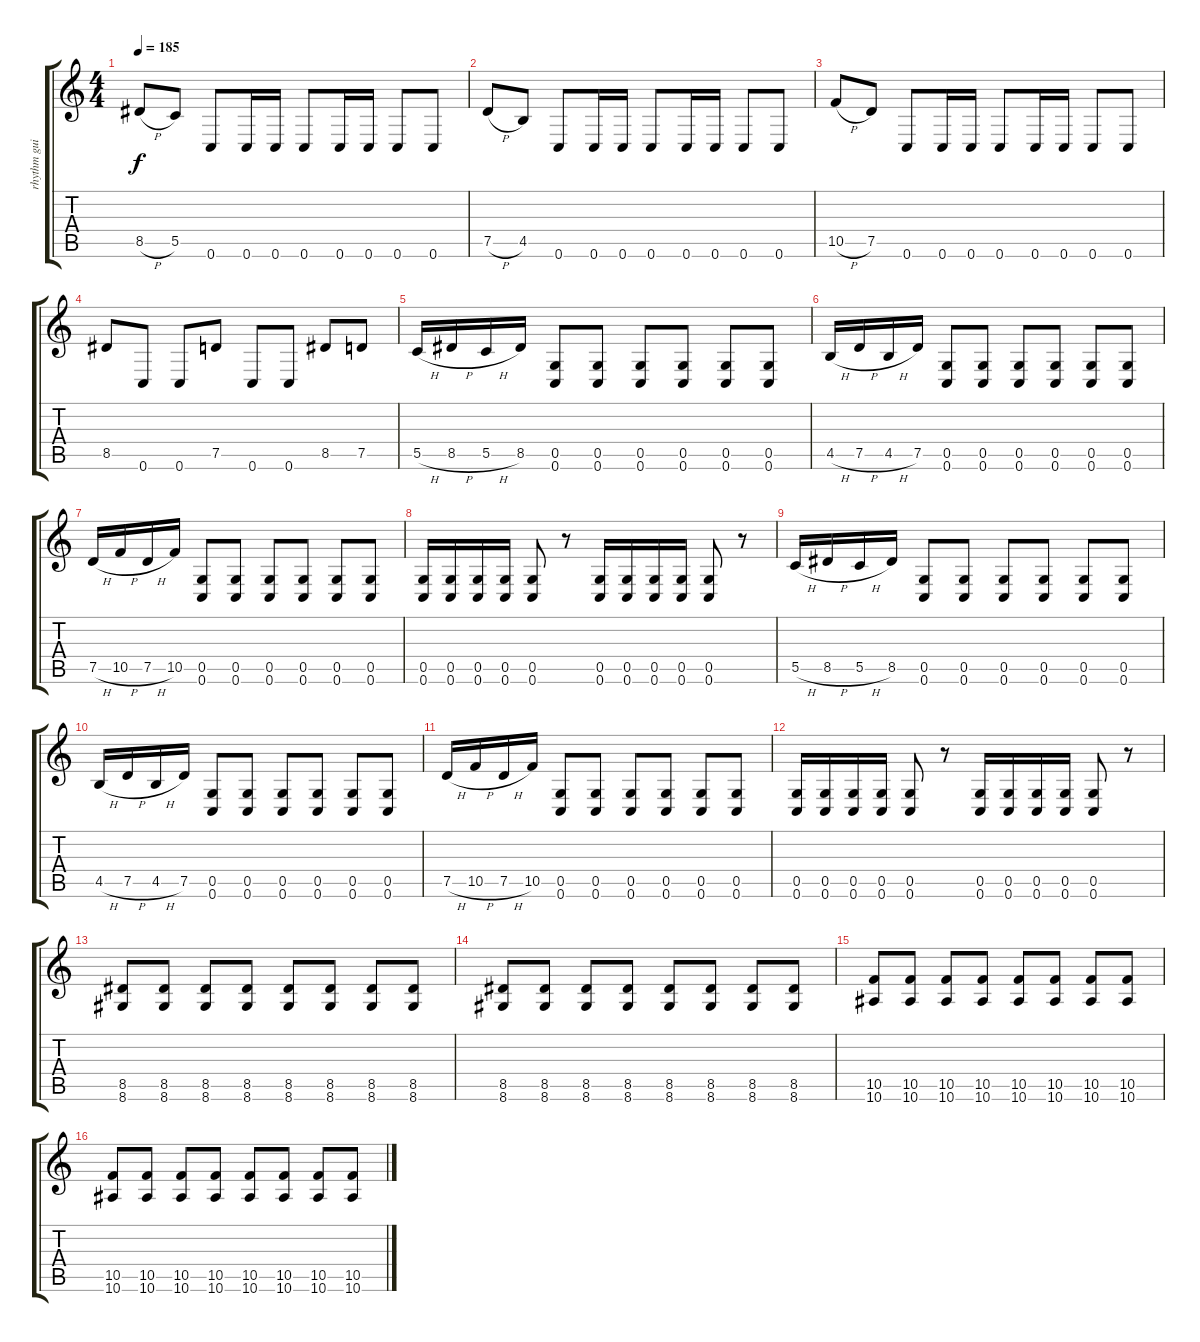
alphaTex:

\track ("rhythm guitar" "rhythm gui") {instrument distortionguitar}
\staff {score tabs}
\tuning (D4 A3 F3 C3 G2 C2) {hide}
\ts (4 4)
\tempo 185
\clef g2
\ks c
8.5{h}.8{dy f} 5.5.8 0.6.8 0.6.16 0.6.16 0.6.8 0.6.16 0.6.16 0.6.8 0.6.8 |
7.5{h}.8 4.5.8 0.6.8 0.6.16 0.6.16 0.6.8 0.6.16 0.6.16 0.6.8 0.6.8 |
10.5{h}.8 7.5.8 0.6.8 0.6.16 0.6.16 0.6.8 0.6.16 0.6.16 0.6.8 0.6.8 |
8.5.8 0.6.8 0.6.8 7.5.8 0.6.8 0.6.8 8.5.8 7.5.8 |
5.5{h}.16 8.5{h}.16 5.5{h}.16 8.5.16 (0.5 0.6).8 (0.5 0.6).8 (0.5 0.6).8 (0.5 0.6).8 (0.5 0.6).8 (0.5 0.6).8 |
4.5{h}.16 7.5{h}.16 4.5{h}.16 7.5.16 (0.5 0.6).8 (0.5 0.6).8 (0.5 0.6).8 (0.5 0.6).8 (0.5 0.6).8 (0.5 0.6).8 |
7.5{h}.16 10.5{h}.16 7.5{h}.16 10.5.16 (0.5 0.6).8 (0.5 0.6).8 (0.5 0.6).8 (0.5 0.6).8 (0.5 0.6).8 (0.5 0.6).8 |
(0.5 0.6).16 (0.5 0.6).16 (0.5 0.6).16 (0.5 0.6).16 (0.5 0.6).8 r.8 (0.5 0.6).16 (0.5 0.6).16 (0.5 0.6).16 (0.5 0.6).16 (0.5 0.6).8 r.8 |
5.5{h}.16 8.5{h}.16 5.5{h}.16 8.5.16 (0.5 0.6).8 (0.5 0.6).8 (0.5 0.6).8 (0.5 0.6).8 (0.5 0.6).8 (0.5 0.6).8 |
4.5{h}.16 7.5{h}.16 4.5{h}.16 7.5.16 (0.5 0.6).8 (0.5 0.6).8 (0.5 0.6).8 (0.5 0.6).8 (0.5 0.6).8 (0.5 0.6).8 |
7.5{h}.16 10.5{h}.16 7.5{h}.16 10.5.16 (0.5 0.6).8 (0.5 0.6).8 (0.5 0.6).8 (0.5 0.6).8 (0.5 0.6).8 (0.5 0.6).8 |
(0.5 0.6).16 (0.5 0.6).16 (0.5 0.6).16 (0.5 0.6).16 (0.5 0.6).8 r.8 (0.5 0.6).16 (0.5 0.6).16 (0.5 0.6).16 (0.5 0.6).16 (0.5 0.6).8 r.8 |
(8.5 8.6).8 (8.5 8.6).8 (8.5 8.6).8 (8.5 8.6).8 (8.5 8.6).8 (8.5 8.6).8 (8.5 8.6).8 (8.5 8.6).8 |
(8.5 8.6).8 (8.5 8.6).8 (8.5 8.6).8 (8.5 8.6).8 (8.5 8.6).8 (8.5 8.6).8 (8.5 8.6).8 (8.5 8.6).8 |
(10.5 10.6).8 (10.5 10.6).8 (10.5 10.6).8 (10.5 10.6).8 (10.5 10.6).8 (10.5 10.6).8 (10.5 10.6).8 (10.5 10.6).8 |
(10.5 10.6).8 (10.5 10.6).8 (10.5 10.6).8 (10.5 10.6).8 (10.5 10.6).8 (10.5 10.6).8 (10.5 10.6).8 (10.5 10.6).8
